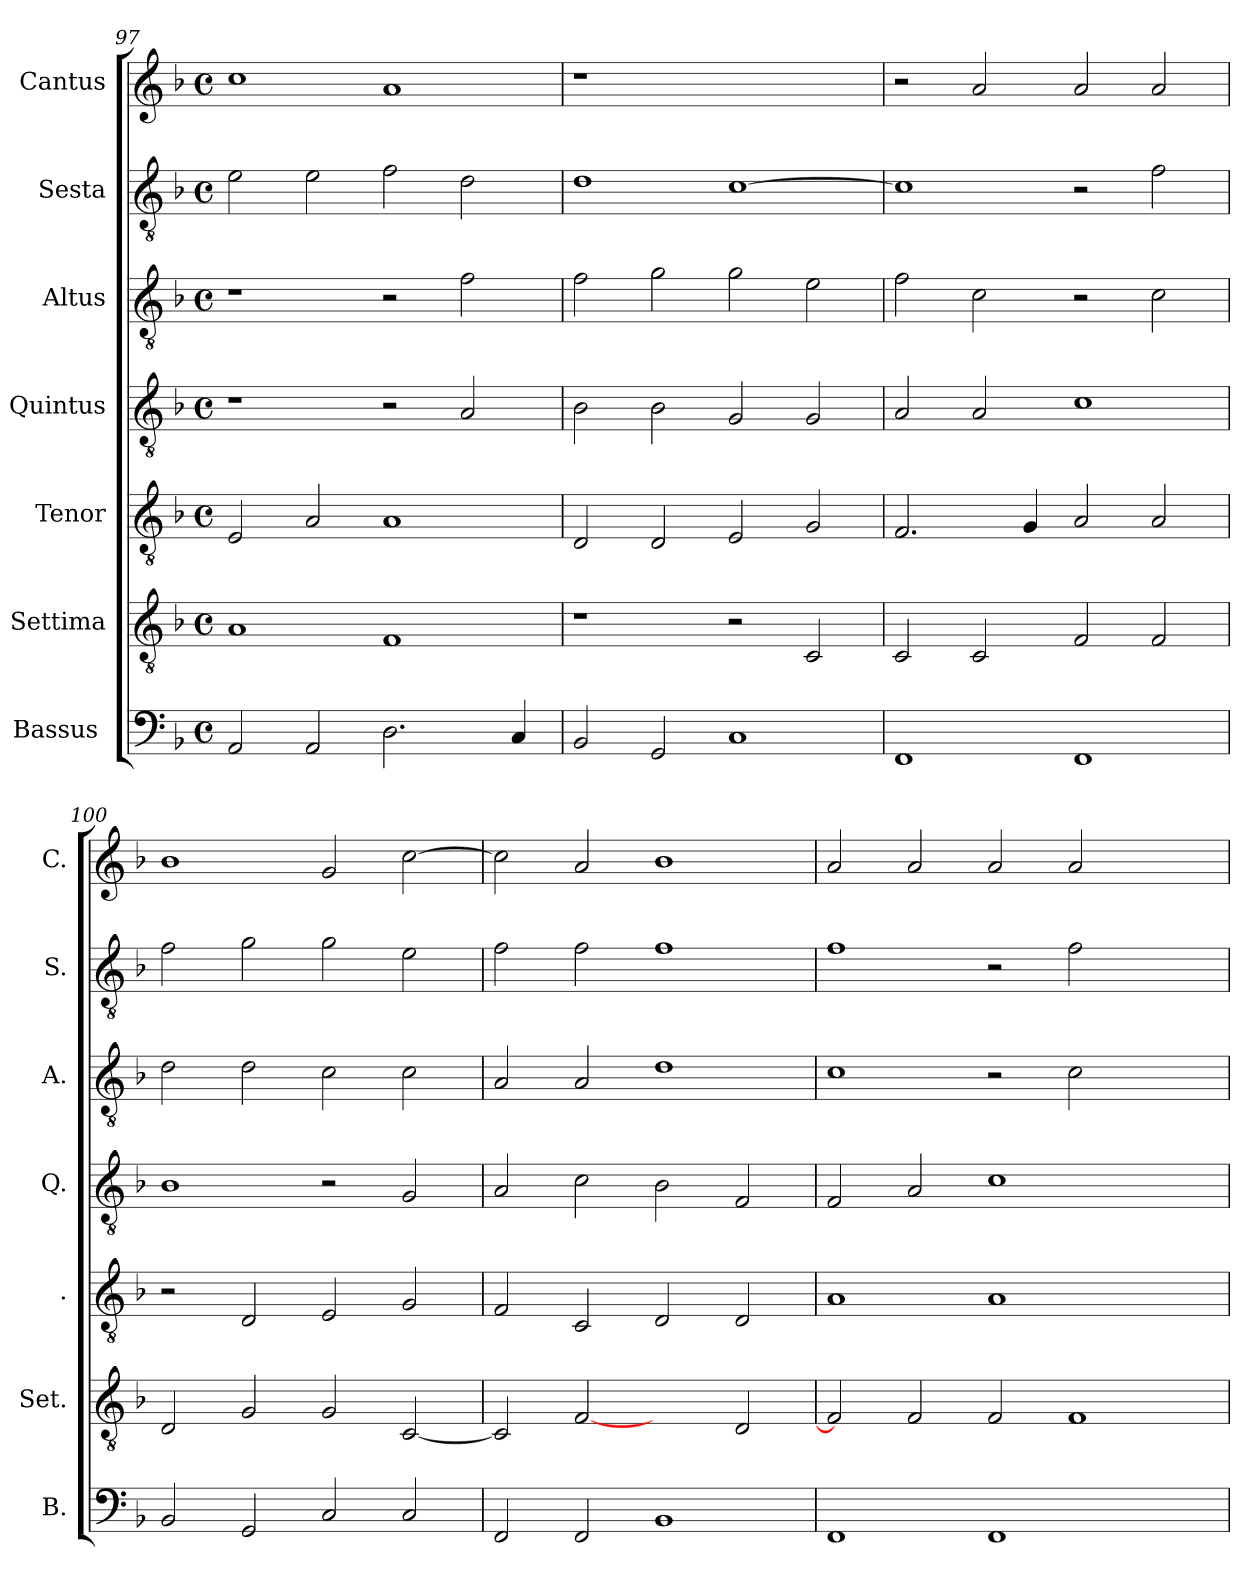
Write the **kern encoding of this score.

**kern	**kern	**kern	**kern	**kern	**kern	**kern
*part7	*part6	*part5	*part4	*part3	*part2	*part1
*staff7	*staff6	*staff5	*staff4	*staff3	*staff2	*staff1
*I"Bassus 	*I"Settima	*I"Tenor	*I"Quintus	*I"Altus	*I"Sesta	*I"Cantus
*I'B.	*I'Set.	*I'.	*I'Q.	*I'A.	*I'S.	*I'C.
*clefF4	*clefGv2	*clefGv2	*clefGv2	*clefGv2	*clefGv2	*clefG2
*k[b-]	*k[b-]	*k[b-]	*k[b-]	*k[b-]	*k[b-]	*k[b-]
*F:	*F:	*F:	*F:	*F:	*F:	*F:
*M4/4	*M4/4	*M4/4	*M4/4	*M4/4	*M4/4	*M4/4
*met(c)	*met(c)	*met(c)	*met(c)	*met(c)	*met(c)	*met(c)
=97	=97	=97	=97	=97	=97	=97
2AA/	1A	2E/	1r	1r	2e\	1cc
2AA/	.	2A/	.	.	2e\	.
2.D\	1F	1A	2r	2r	2f\	1a
.	.	.	2A/	2f\	2d\	.
4C/	.	.	.	.	.	.
=98	=98	=98	=98	=98	=98	=98
2BB-/	1r	2D/	2B-\	2f\	1d	1r
2GG/	.	2D/	2B-\	2g\	.	.
1C	2r	2E/	2G/	2g\	[1c	1ryy
.	2C/	2G/	2G/	2e\	.	.
=99	=99	=99	=99	=99	=99	=99
1FF	2C/	2.F/	2A/	2f\	1c]	2r
.	2C/	.	2A/	2c\	.	2a/
.	.	4G/	.	.	.	.
1FF	2F/	2A/	1c	2r	2r	2a/
.	2F/	2A/	.	2c\	2f\	2a/
=100	=100	=100	=100	=100	=100	=100
2BB-/	2D/	2r	1B-	2d\	2f\	1b-
2GG/	2G/	2D/	.	2d\	2g\	.
2C/	2G/	2E/	2r	2c\	2g\	2g/
2C/	[2C/	2G/	2G/	2c\	2e\	[2cc\
!!LO:PB:g=z
=101	=101	=101	=101	=101	=101	=101
2FF/	2C/]	2F/	2A/	2A/	2f\	2cc\]
2FF/	[2F	2C/	2c\	2A/	2f\	2a/
1BB-	2ryy	2D/	2B-\	1d	1f	1b-
.	2D/	2D/	2F/	.	.	.
=102	=102	=102	=102	=102	=102	=102
1FF	2F]	1A	2F/	1c	1f	2a/
.	2F/	.	2A/	.	.	2a/
1FF	2F/	1A	1c	2r	2r	2a/
.	1F	.	.	2c\	2f\	2a/
2ryy	.	2ryy	2ryy	2ryy	2ryy	2ryy
=	=	=	=	=	=	=
*-	*-	*-	*-	*-	*-	*-
